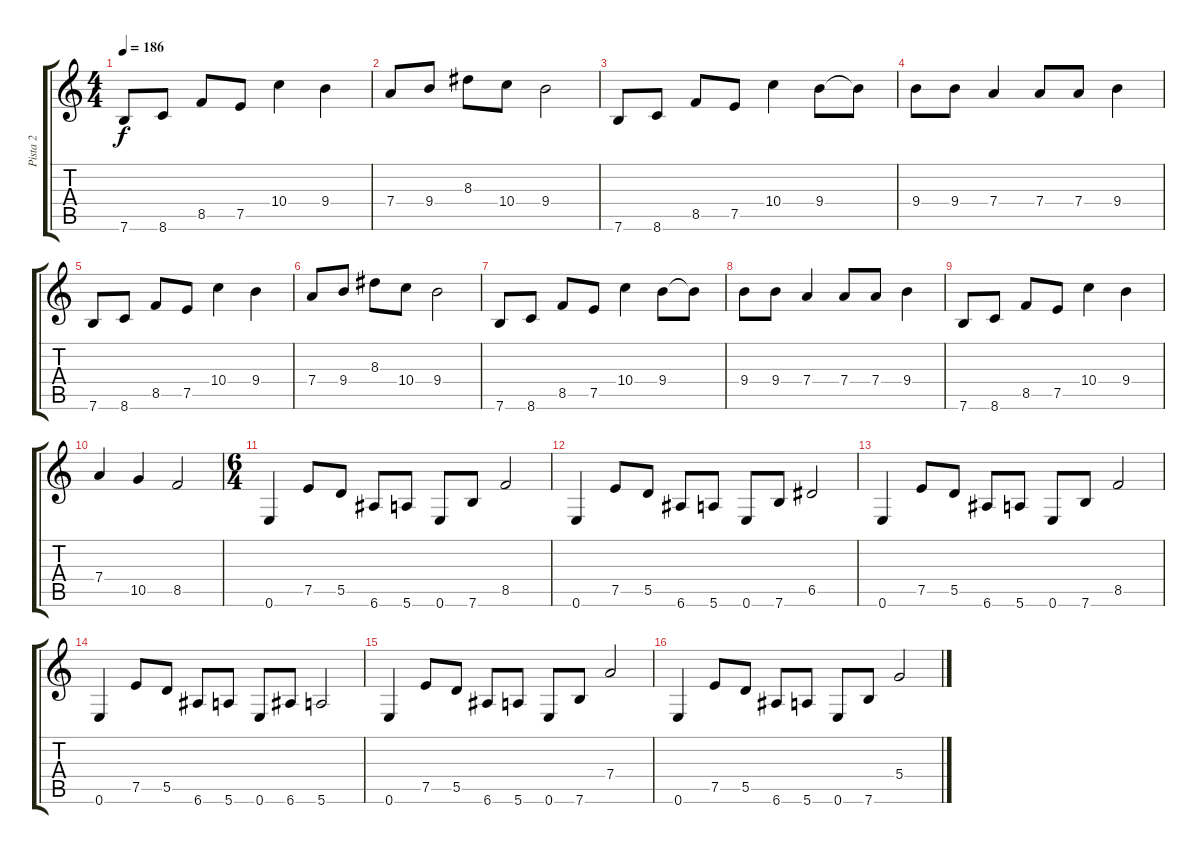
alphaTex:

\track ("Pista 2" "Pista 2") {instrument overdrivenguitar}
\staff {score tabs}
\tuning (E4 B3 G3 D3 A2 E2) {hide}
\ts (4 4)
\tempo 186
\clef g2
\ks c
7.6.8{dy f} 8.6.8 8.5.8 7.5.8 10.4.4 9.4.4 |
7.4.8 9.4.8 8.3.8 10.4.8 9.4.2 |
7.6.8 8.6.8 8.5.8 7.5.8 10.4.4 9.4.8 9.4{t}.8 |
9.4.8 9.4.8 7.4.4 7.4.8 7.4.8 9.4.4 |
7.6.8 8.6.8 8.5.8 7.5.8 10.4.4 9.4.4 |
7.4.8 9.4.8 8.3.8 10.4.8 9.4.2 |
7.6.8 8.6.8 8.5.8 7.5.8 10.4.4 9.4.8 9.4{t}.8 |
9.4.8 9.4.8 7.4.4 7.4.8 7.4.8 9.4.4 |
7.6.8 8.6.8 8.5.8 7.5.8 10.4.4 9.4.4 |
7.4.4 10.5.4 8.5.2 |
\ts (6 4)
0.6.4 7.5.8 5.5.8 6.6.8 5.6.8 0.6.8 7.6.8 8.5.2 |
0.6.4 7.5.8 5.5.8 6.6.8 5.6.8 0.6.8 7.6.8 6.5.2 |
0.6.4 7.5.8 5.5.8 6.6.8 5.6.8 0.6.8 7.6.8 8.5.2 |
0.6.4 7.5.8 5.5.8 6.6.8 5.6.8 0.6.8 6.6.8 5.6.2 |
0.6.4 7.5.8 5.5.8 6.6.8 5.6.8 0.6.8 7.6.8 7.4.2 |
0.6.4 7.5.8 5.5.8 6.6.8 5.6.8 0.6.8 7.6.8 5.4.2
